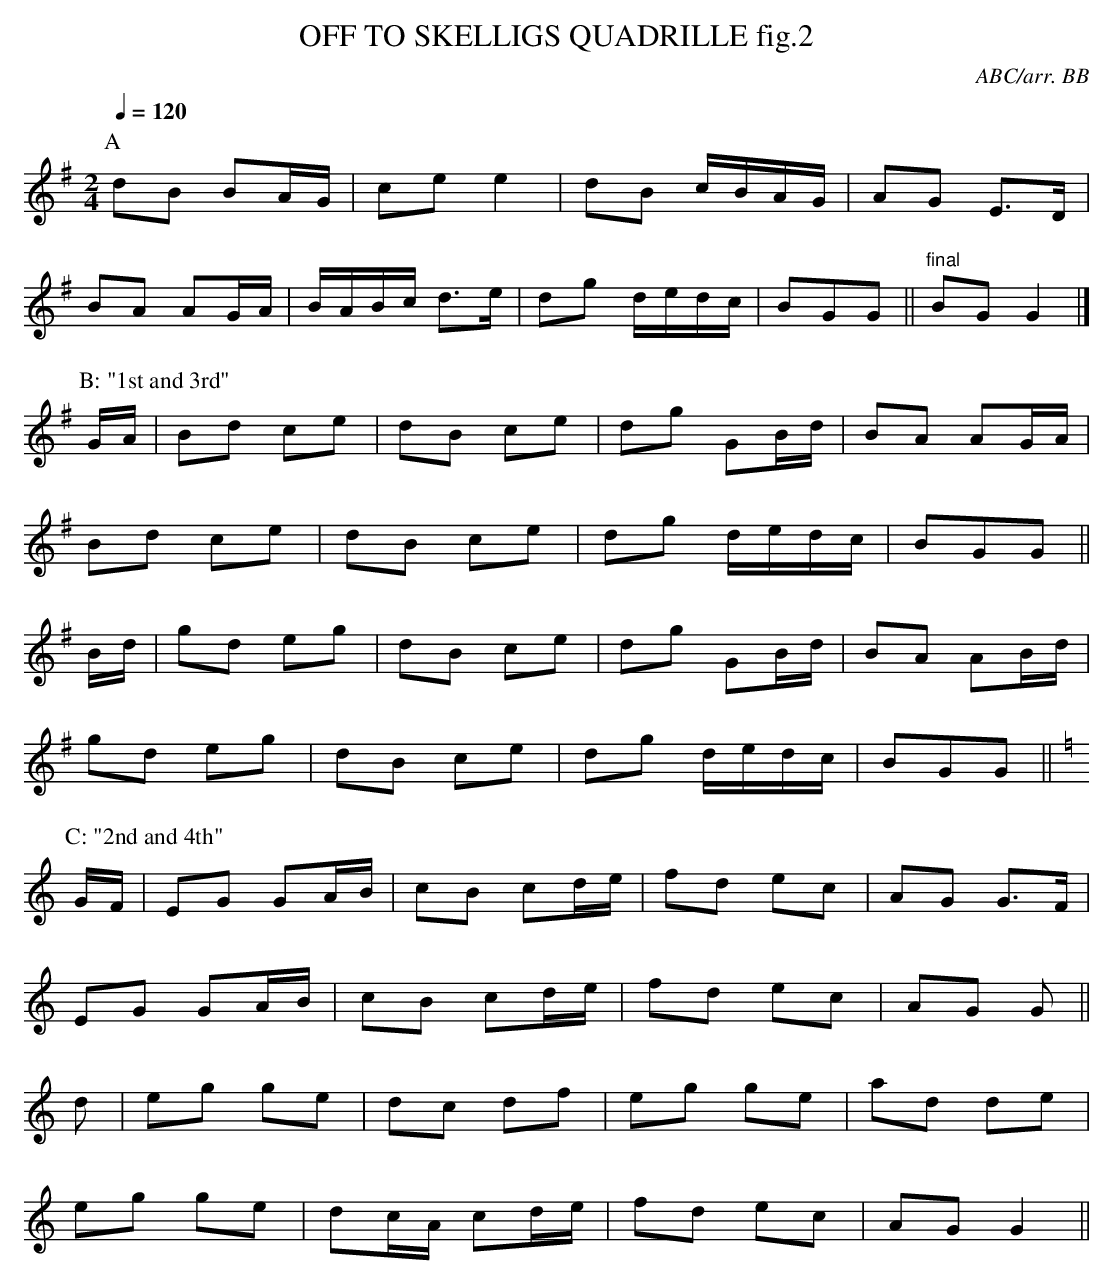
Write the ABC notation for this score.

X:1
T:OFF TO SKELLIGS QUADRILLE fig.2
C:ABC/arr. BB
Q:1/4=120
L:1/8
M:2/4
K:G
P:A
dB BA/G/|ce e2|dB c/B/A/G/|AG E>D|
BA AG/A/|B/A/B/c/ d>e|dg d/e/d/c/|BGG||\
"final" BGG2|]
P:B: "1st and 3rd"
G/A/|Bd ce|dB ce|dg GB/d/|BA AG/A/|
Bd ce|dB ce|dg d/e/d/c/|BGG||
B/d/|gd eg|dB ce|dg GB/d/|BA AB/d/|
gd eg|dB ce|dg d/e/d/c/|BGG||
P:C: "2nd and 4th"
K:C
G/F/|EG GA/B/|cB cd/e/|fd ec|AG G>F|
EG GA/B/|cB cd/e/|fd ec|AG G||
d|eg ge|dc df|eg ge|ad de|
eg ge|dc/A/ cd/e/|fd ec|AG G2||
